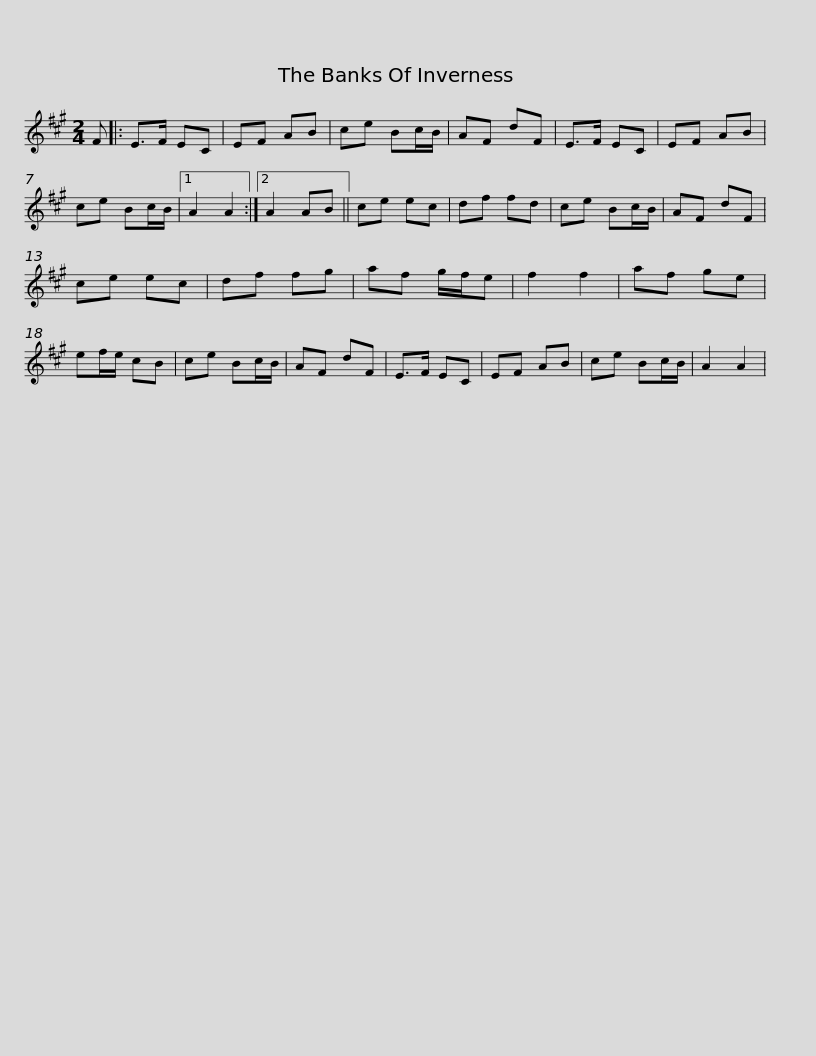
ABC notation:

X:1
L:1/8
M:2/4
I:linebreak $
K:A
V:1 treble
V:1
 F |: E>F EC | EF AB | ce Bc/B/ | AF dF | %5
 E>F EC | EF AB | ce Bc/B/ |1 A2 A2 :|2 A2 AB ||$ %10
 ce ec | df fd | ce Bc/B/ | AF dF | ce ec | %15
 df fg | af g/f/e | f2 f2 | af ge | ef/e/ cB |$ %20
 ce Bc/B/ | AF dF | E>F EC | EF AB | ce Bc/B/ | %25
 A2 A2 | %26
